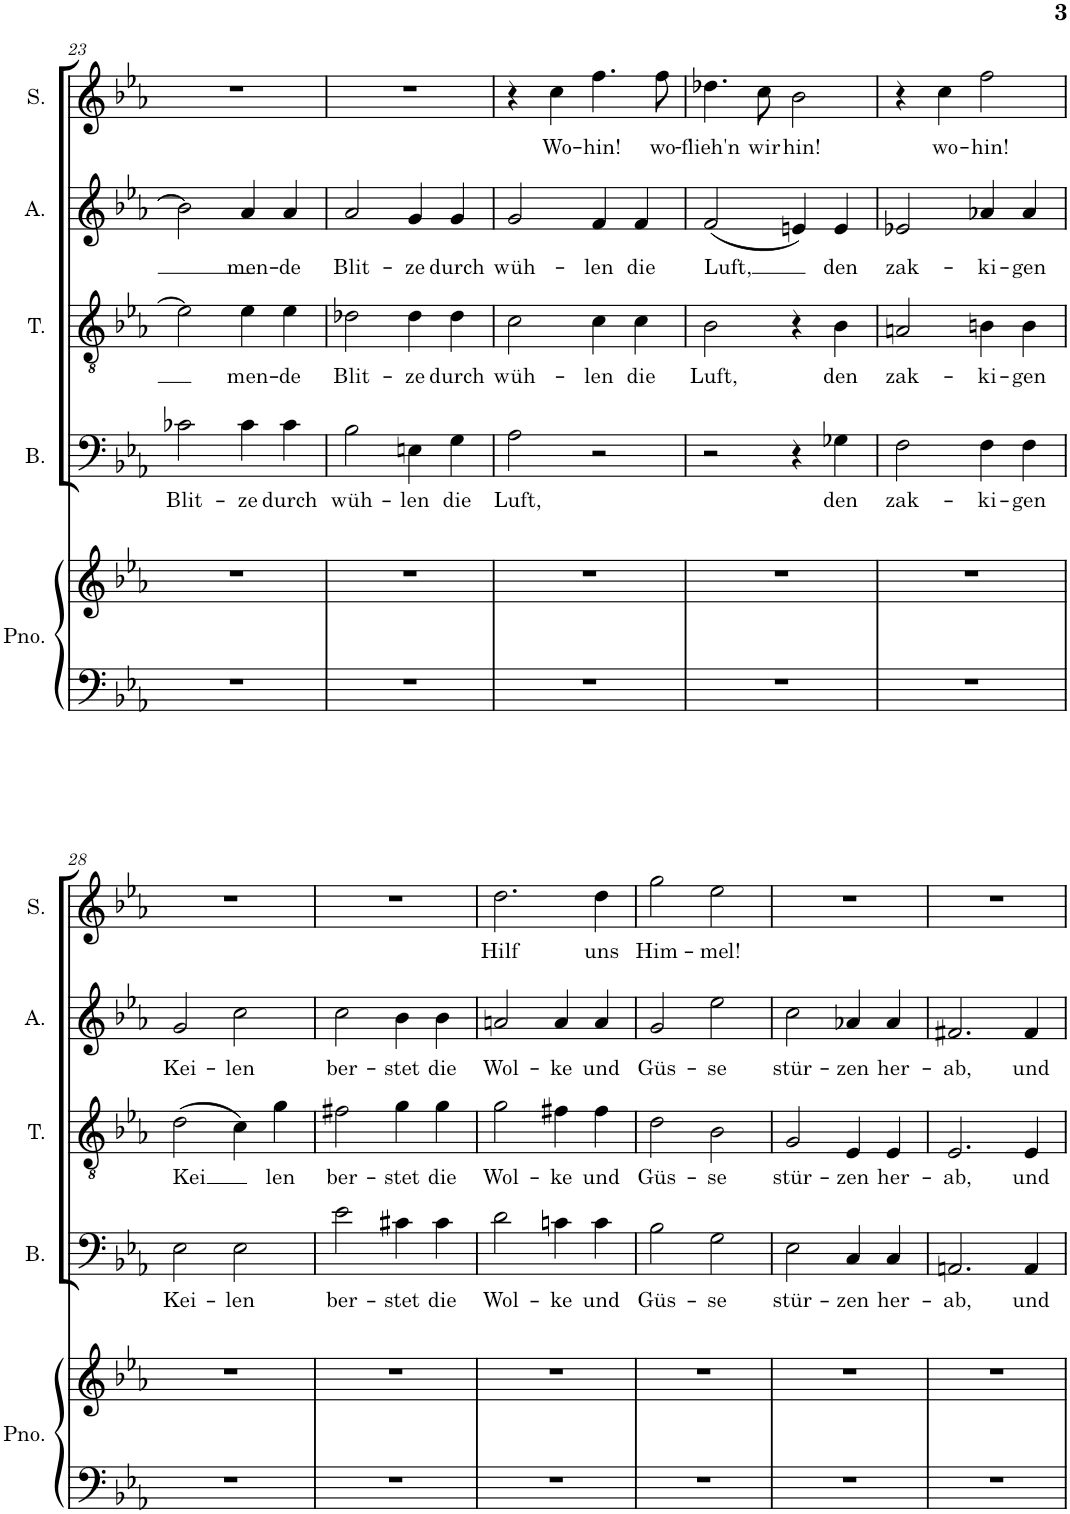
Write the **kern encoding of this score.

**kern	**kern	**kern	**text	**kern	**text	**kern	**text	**kern	**text
*part5	*part5	*part4	*part4	*part3	*part3	*part2	*part2	*part1	*part1
*staff6	*staff5	*staff4	*staff4	*staff3	*staff3	*staff2	*staff2	*staff1	*staff1
*I"Piano	*	*I"Bass	*	*I"Tenor	*	*I"Alto	*	*I"Soprano	*
*I'Pno.	*	*I'B.	*	*I'T.	*	*I'A.	*	*I'S.	*
!!LO:PB:g=z
*clefF4	*clefG2	*clefF4	*	*clefGv2	*	*clefG2	*	*clefG2	*
*k[b-e-a-]	*k[b-e-a-]	*k[b-e-a-]	*	*k[b-e-a-]	*	*k[b-e-a-]	*	*k[b-e-a-]	*
*M4/4	*M4/4	*M4/4	*	*M4/4	*	*M4/4	*	*M4/4	*
*met(c)	*met(c)	*met(c)	*	*met(c)	*	*met(c)	*	*met(c)	*
=23	=23	=23	=23	=23	=23	=23	=23	=23	=23
!	!	!	!LO:LY:b	!	!	!	!	!	!
1r	1r	2c-X\	Blit-	2e-\]	.	2b-\]	.	1r	.
!	!	!	!LO:LY:b	!	!LO:LY:b	!	!LO:LY:b	!	!
.	.	4c-\	-ze	4e-\	men-	4a-/	men-	.	.
!	!	!	!LO:LY:b	!	!LO:LY:b	!	!LO:LY:b	!	!
.	.	4c-\	durch	4e-\	-de	4a-/	-de	.	.
=24	=24	=24	=24	=24	=24	=24	=24	=24	=24
!	!	!	!LO:LY:b	!	!LO:LY:b	!	!LO:LY:b	!	!
1r	1r	2B-\	wüh-	2d-X\	Blit-	2a-/	Blit-	1r	.
!	!	!	!LO:LY:b	!	!LO:LY:b	!	!LO:LY:b	!	!
.	.	4En\	-len	4d-\	-ze	4g/	-ze	.	.
!	!	!	!LO:LY:b	!	!LO:LY:b	!	!LO:LY:b	!	!
.	.	4G\	die	4d-\	durch	4g/	durch	.	.
=25	=25	=25	=25	=25	=25	=25	=25	=25	=25
!	!	!	!LO:LY:b	!	!LO:LY:b	!	!LO:LY:b	!	!
1r	1r	2A-\	Luft,	2c\	wüh-	2g/	wüh-	4r	.
!	!	!	!	!	!	!	!	!	!LO:LY:b
.	.	.	.	.	.	.	.	4cc\	Wo-
!	!	!	!	!	!LO:LY:b	!	!LO:LY:b	!	!LO:LY:b
.	.	2r	.	4c\	-len	4f/	-len	4.ff\	-hin!
!	!	!	!	!	!LO:LY:b	!	!LO:LY:b	!	!
.	.	.	.	4c\	die	4f/	die	.	.
!	!	!	!	!	!	!	!	!	!LO:LY:b
.	.	.	.	.	.	.	.	8ff\	wo-
=26	=26	=26	=26	=26	=26	=26	=26	=26	=26
!	!	!	!	!	!LO:LY:b	!	!LO:LY:b	!	!LO:LY:b
1r	1r	2r	.	2B-\	Luft,	(2f/	Luft,	4.dd-X\	-flieh'n
!	!	!	!	!	!	!	!	!	!LO:LY:b
.	.	.	.	.	.	.	.	8cc\	wir
!	!	!	!	!	!	!	!	!	!LO:LY:b
.	.	4r	.	4r	.	4en/)	.	2b-\	hin!
!	!	!	!LO:LY:b	!	!LO:LY:b	!	!LO:LY:b	!	!
.	.	4G-X\	den	4B-\	den	4e/	den	.	.
=27	=27	=27	=27	=27	=27	=27	=27	=27	=27
!	!	!	!LO:LY:b	!	!LO:LY:b	!	!LO:LY:b	!	!
1r	1r	2F\	zak-	2An/	zak-	2e-X/	zak-	4r	.
!	!	!	!	!	!	!	!	!	!LO:LY:b
.	.	.	.	.	.	.	.	4cc\	wo-
!	!	!	!LO:LY:b	!	!LO:LY:b	!	!LO:LY:b	!	!LO:LY:b
.	.	4F\	-ki-	4Bn\	-ki-	4a-X/	-ki-	2ff\	-hin!
!	!	!	!LO:LY:b	!	!LO:LY:b	!	!LO:LY:b	!	!
.	.	4F\	-gen	4B\	-gen	4a-/	-gen	.	.
!!LO:LB:g=z
=28	=28	=28	=28	=28	=28	=28	=28	=28	=28
!	!	!	!LO:LY:b	!	!LO:LY:b	!	!LO:LY:b	!	!
1r	1r	2E-\	Kei-	(2d\	Kei	2g/	Kei-	1r	.
!	!	!	!LO:LY:b	!	!	!	!LO:LY:b	!	!
.	.	2E-\	-len	4c\)	.	2cc\	-len	.	.
!	!	!	!	!	!LO:LY:b	!	!	!	!
.	.	.	.	4g\	len	.	.	.	.
=29	=29	=29	=29	=29	=29	=29	=29	=29	=29
!	!	!	!LO:LY:b	!	!LO:LY:b	!	!LO:LY:b	!	!
1r	1r	2e-\	ber-	2f#X\	ber-	2cc\	ber-	1r	.
!	!	!	!LO:LY:b	!	!LO:LY:b	!	!LO:LY:b	!	!
.	.	4c#X\	-stet	4g\	-stet	4b-\	-stet	.	.
!	!	!	!LO:LY:b	!	!LO:LY:b	!	!LO:LY:b	!	!
.	.	4c#\	die	4g\	die	4b-\	die	.	.
=30	=30	=30	=30	=30	=30	=30	=30	=30	=30
!	!	!	!LO:LY:b	!	!LO:LY:b	!	!LO:LY:b	!	!LO:LY:b
1r	1r	2d\	Wol-	2g\	Wol-	2an/	Wol-	2.dd\	Hilf
!	!	!	!LO:LY:b	!	!LO:LY:b	!	!LO:LY:b	!	!
.	.	4cn\	-ke	4f#X\	-ke	4a/	-ke	.	.
!	!	!	!LO:LY:b	!	!LO:LY:b	!	!LO:LY:b	!	!LO:LY:b
.	.	4c\	und	4f#\	und	4a/	und	4dd\	uns
=31	=31	=31	=31	=31	=31	=31	=31	=31	=31
!	!	!	!LO:LY:b	!	!LO:LY:b	!	!LO:LY:b	!	!LO:LY:b
1r	1r	2B-\	Güs-	2d\	Güs-	2g/	Güs-	2gg\	Him-
!	!	!	!LO:LY:b	!	!LO:LY:b	!	!LO:LY:b	!	!LO:LY:b
.	.	2G\	-se	2B-\	-se	2ee-\	-se	2ee-\	-mel!
=32	=32	=32	=32	=32	=32	=32	=32	=32	=32
!	!	!	!LO:LY:b	!	!LO:LY:b	!	!LO:LY:b	!	!
1r	1r	2E-\	stür-	2G/	stür-	2cc\	stür-	1r	.
!	!	!	!LO:LY:b	!	!LO:LY:b	!	!LO:LY:b	!	!
.	.	4C/	-zen	4E-/	-zen	4a-X/	-zen	.	.
!	!	!	!LO:LY:b	!	!LO:LY:b	!	!LO:LY:b	!	!
.	.	4C/	her-	4E-/	her-	4a-/	her-	.	.
=33	=33	=33	=33	=33	=33	=33	=33	=33	=33
!	!	!	!LO:LY:b	!	!LO:LY:b	!	!LO:LY:b	!	!
1r	1r	2.AAn/	-ab,	2.E-/	-ab,	2.f#X/	-ab,	1r	.
!	!	!	!LO:LY:b	!	!LO:LY:b	!	!LO:LY:b	!	!
.	.	4AA/	und	4E-/	und	4f#/	und	.	.
=	=	=	=	=	=	=	=	=	=
*-	*-	*-	*-	*-	*-	*-	*-	*-	*-
